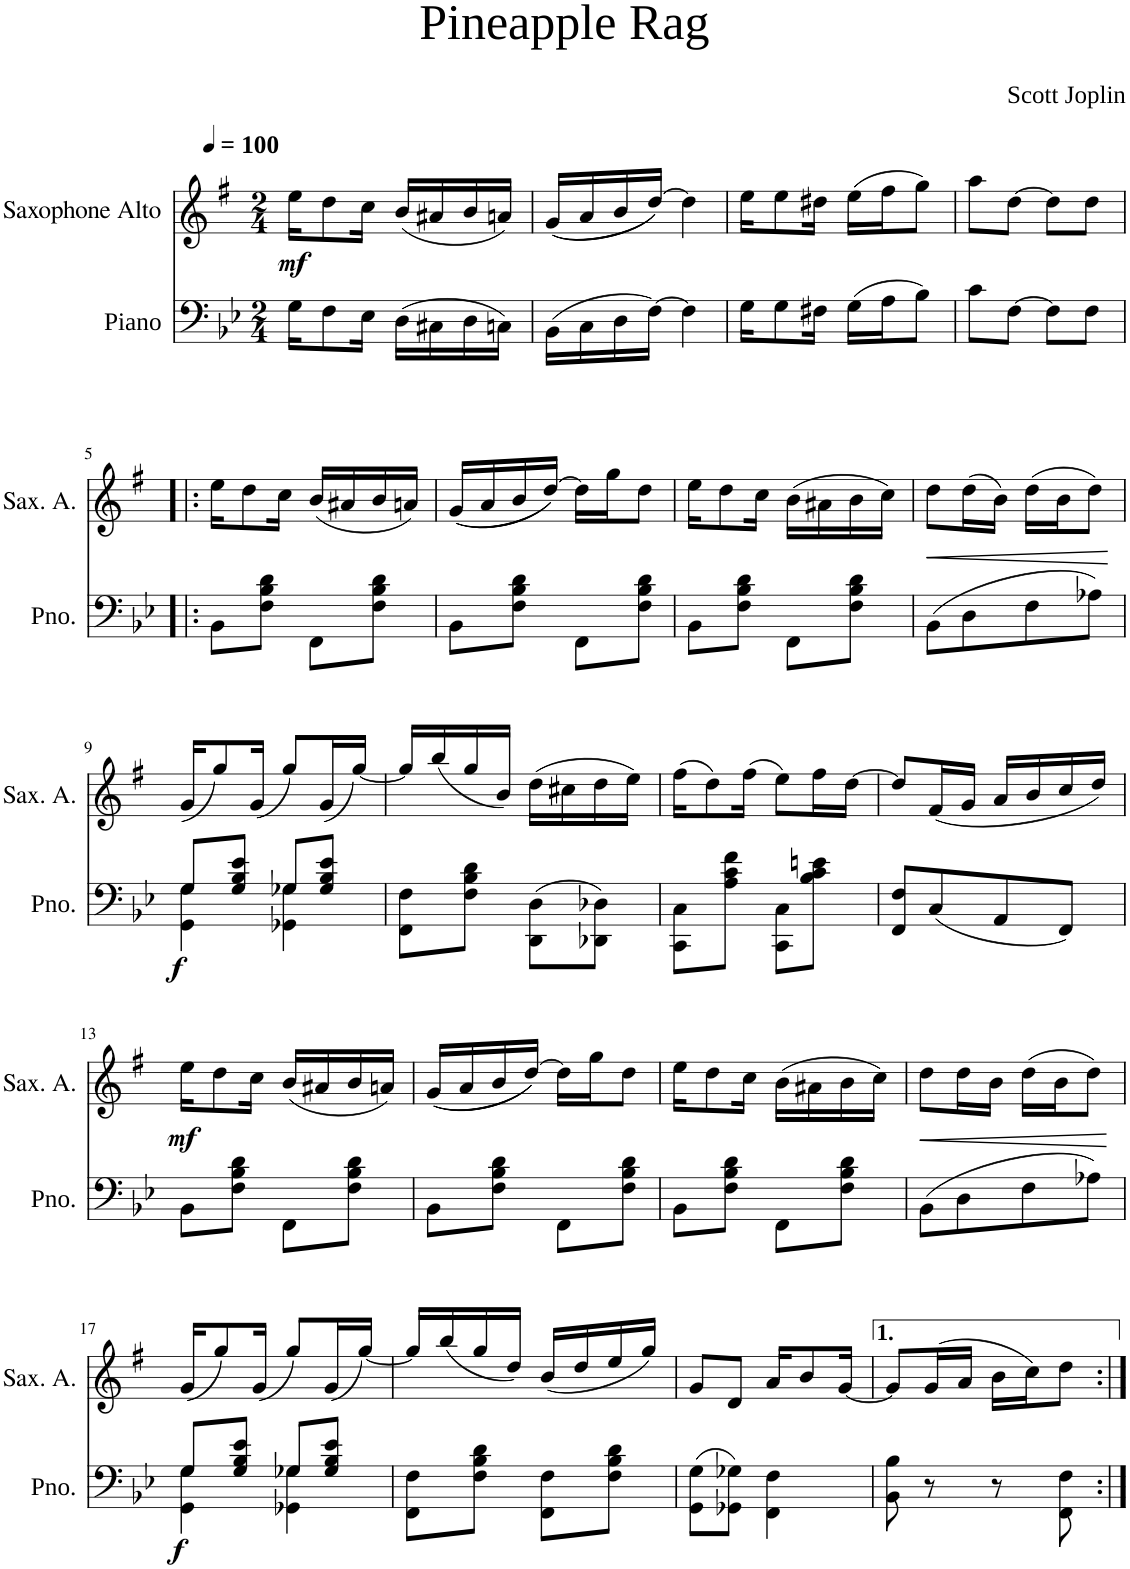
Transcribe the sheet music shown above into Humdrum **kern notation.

**kern	**dynam	**kern	**dynam
*part2	*part2	*part1	*part1
*staff2	*staff2	*staff1	*staff1
*I"Piano	*	*I"Saxophone Alto	*
*I'Pno.	*	*I'Sax. A.	*
*clefF4	*	*clefG2	*
*	*	*Trd5c9	*
*k[b-e-]	*	*k[f#]	*
*M2/4	*	*M2/4	*
*MM100	*	*MM100	*
=1	=1	=1	=1
!	!	!	!LO:DY:b
16G\KL	.	16ee\KL	mf
8F\	.	8dd\	.
16E-\Jk	.	16cc\Jk	.
(16D\LL	.	(16b/LL	.
16C#X\	.	16a#X/	.
16D\	.	16b/	.
16Cn\JJ)	.	16an/JJ)	.
=2	=2	=2	=2
(16BB-\LL	.	((16g/LL	.
16C\	.	16a/	.
16D\	.	16b/	.
[16F\JJ)	.	[16dd/JJ))	.
4F\]	.	4dd\]	.
=3	=3	=3	=3
16G\KL	.	16ee\KL	.
8G\	.	8ee\	.
16F#X\Jk	.	16dd#X\Jk	.
(16G\LL	.	(16ee\LL	.
16A\J	.	16ff#\J	.
8B-\J)	.	8gg\J)	.
=4	=4	=4	=4
8c\L	.	8aa\L	.
[8F\J	.	[8dd\J	.
8F\L]	.	8dd\L]	.
8F\J	.	8dd\J	.
!!LO:LB:g=z
=5!|:	=5!|:	=5!|:	=5!|:
8BB-\L	.	16ee\KL	.
.	.	8dd\	.
8F\ 8B-\ 8d\J	.	.	.
.	.	16cc\Jk	.
8FF\L	.	(16b/LL	.
.	.	16a#X/	.
8F\ 8B-\ 8d\J	.	16b/	.
.	.	16an/JJ)	.
=6	=6	=6	=6
8BB-\L	.	((16g/LL	.
.	.	16a/	.
8F\ 8B-\ 8d\J	.	16b/	.
.	.	[16dd/JJ))	.
8FF\L	.	16dd\LL]	.
.	.	16gg\J	.
8F\ 8B-\ 8d\J	.	8dd\J	.
=7	=7	=7	=7
8BB-\L	.	16ee\KL	.
.	.	8dd\	.
8F\ 8B-\ 8d\J	.	.	.
.	.	16cc\Jk	.
8FF\L	.	(16b\LL	.
.	.	16a#X\	.
8F\ 8B-\ 8d\J	.	16b\	.
.	.	16cc\JJ)	.
=8	=8	=8	=8
!	!	!	!LO:HP:b
(8BB-\L	.	8dd\L	<
8D\	.	(16dd\L	.
.	.	16b\JJ)	.
8F\	.	(16dd\LL	.
.	.	16b\J	.
8A-X\J)	.	8dd\J)	[
!!LO:LB:g=z
=9	=9	=9	=9
*^	*	*	*
!	!	!LO:DY:b	!	!
4GG\ 4G\	8G/L	f	(16g/KL	.
.	.	.	8gg/)	.
.	8G/ 8B-/ 8e-/J	.	.	.
.	.	.	(16g/Jk	.
4GG-X\ 4G-X\	8G-/L	.	8gg/L)	.
.	8G-/ 8B-/ 8e-/J	.	(16g/L	.
.	.	.	[16gg/JJ)	.
*v	*v	*	*	*
=10	=10	=10	=10
8FF\ 8F\L	.	16gg/LL]	.
.	.	(16bb/	.
8F\ 8B-\ 8d\J	.	16gg/	.
.	.	16b/JJ)	.
(8DD\ 8D\L	.	(16dd\LL	.
.	.	16cc#X\	.
8DD-X\ 8D-X\J)	.	16dd\	.
.	.	16ee\JJ)	.
=11	=11	=11	=11
8CC\ 8C\L	.	(16ff#\KL	.
.	.	8dd\)	.
8A\ 8c\ 8f\J	.	.	.
.	.	(16ff#\Jk	.
8CC\ 8C\L	.	8ee\L)	.
8B-\ 8c\ 8en\J	.	16ff#\L	.
.	.	[16dd\JJ	.
=12	=12	=12	=12
8FF/ 8F/L	.	8dd/L]	.
(8C/	.	(16f#/L	.
.	.	16g/JJ	.
8AA/	.	16a/LL	.
.	.	16b/	.
8FF/J)	.	16cc/	.
.	.	16dd/JJ)	.
!!LO:LB:g=z
=13	=13	=13	=13
!	!	!	!LO:DY:b
8BB-\L	.	16ee\KL	mf
.	.	8dd\	.
8F\ 8B-\ 8d\J	.	.	.
.	.	16cc\Jk	.
8FF\L	.	(16b/LL	.
.	.	16a#X/	.
8F\ 8B-\ 8d\J	.	16b/	.
.	.	16an/JJ)	.
=14	=14	=14	=14
8BB-\L	.	((16g/LL	.
.	.	16a/	.
8F\ 8B-\ 8d\J	.	16b/	.
.	.	[16dd/JJ))	.
8FF\L	.	16dd\LL]	.
.	.	16gg\J	.
8F\ 8B-\ 8d\J	.	8dd\J	.
=15	=15	=15	=15
8BB-\L	.	16ee\KL	.
.	.	8dd\	.
8F\ 8B-\ 8d\J	.	.	.
.	.	16cc\Jk	.
8FF\L	.	(16b\LL	.
.	.	16a#X\	.
8F\ 8B-\ 8d\J	.	16b\	.
.	.	16cc\JJ)	.
=16	=16	=16	=16
!	!	!	!LO:HP:b
(8BB-\L	.	8dd\L	<
8D\	.	16dd\L	.
.	.	16b\JJ	.
8F\	.	(16dd\LL	.
.	.	16b\J	.
8A-X\J)	.	8dd\J)	[
!!LO:LB:g=z
=17	=17	=17	=17
*^	*	*	*
!	!	!LO:DY:b	!	!
4GG\ 4G\	8G/L	f	(16g/KL	.
.	.	.	8gg/)	.
.	8G/ 8B-/ 8e-/J	.	.	.
.	.	.	(16g/Jk	.
4GG-X\ 4G-X\	8G-/L	.	8gg/L)	.
.	8G-/ 8B-/ 8e-/J	.	(16g/L	.
.	.	.	[16gg/JJ)	.
*v	*v	*	*	*
=18	=18	=18	=18
8FF\ 8F\L	.	16gg/LL]	.
.	.	(16bb/	.
8F\ 8B-\ 8d\J	.	16gg/	.
.	.	16dd/JJ)	.
8FF\ 8F\L	.	(16b/LL	.
.	.	16dd/	.
8F\ 8B-\ 8d\J	.	16ee/	.
.	.	16gg/JJ)	.
=19	=19	=19	=19
(8GG\ 8G\L	.	8g/L	.
8GG-X\ 8G-X\J)	.	8d/J	.
4FF\ 4F\	.	16a/KL	.
.	.	8b/	.
.	.	[16g/Jk	.
=20	=20	=20	=20
8BB-\ 8B-\	.	8g/L]	.
8r	.	(16g/L	.
.	.	16a/JJ	.
8r	.	16b\LL	.
.	.	16cc\J)	.
8FF\ 8F\	.	8dd\J	.
=:|!	=:|!	=:|!	=:|!
*-	*-	*-	*-
